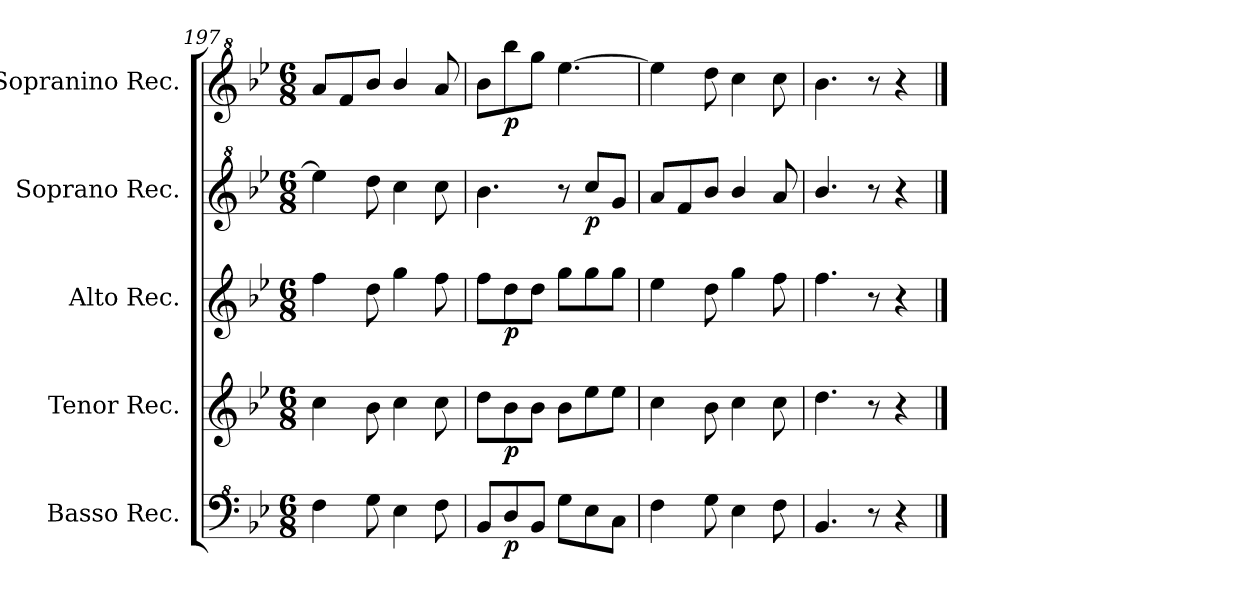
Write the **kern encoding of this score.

**kern	**dynam	**kern	**dynam	**kern	**dynam	**kern	**dynam	**kern	**dynam
*part5	*part5	*part4	*part4	*part3	*part3	*part2	*part2	*part1	*part1
*staff5	*staff5	*staff4	*staff4	*staff3	*staff3	*staff2	*staff2	*staff1	*staff1
*I"Basso Rec.	*	*I"Tenor Rec.	*	*I"Alto Rec.	*	*I"Soprano Rec.	*	*I"Sopranino Rec.	*
*I'B.	*	*I'T.	*	*I'A.	*	*I'S.	*	*I'Si.	*
*clefF^4	*	*clefG2	*	*clefG2	*	*clefG^2	*	*clefG^2	*
*k[b-e-]	*	*k[b-e-]	*	*k[b-e-]	*	*k[b-e-]	*	*k[b-e-]	*
*M6/8	*	*M6/8	*	*M6/8	*	*M6/8	*	*M6/8	*
=197	=197	=197	=197	=197	=197	=197	=197	=197	=197
4f\	.	4cc\	.	4ff\	.	4eee-\]	.	8aa/L	.
.	.	.	.	.	.	.	.	8ff/	.
8g\	.	8b-\	.	8dd\	.	8ddd\	.	8bb-/J	.
4e-\	.	4cc\	.	4gg\	.	4ccc\	.	4bb-/	.
8f\	.	8cc\	.	8ff\	.	8ccc\	.	8aa/	.
=198	=198	=198	=198	=198	=198	=198	=198	=198	=198
8B-/L	.	8dd\L	.	8ff\L	.	4.bb-\	.	8bb-\L	.
!	!LO:DY:b	!	!LO:DY:b	!	!LO:DY:b	!	!	!	!LO:DY:b
8d/	p	8b-\	p	8dd\	p	.	.	8bbb-\	p
8B-/J	.	8b-\J	.	8dd\J	.	.	.	8ggg\J	.
8g\L	.	8b-\L	.	8gg\L	.	8r	.	[4.eee-\	.
!	!	!	!	!	!	!	!LO:DY:b	!	!
8e-\	.	8ee-\	.	8gg\	.	8ccc/L	p	.	.
8c\J	.	8ee-\J	.	8gg\J	.	8gg/J	.	.	.
=199	=199	=199	=199	=199	=199	=199	=199	=199	=199
4f\	.	4cc\	.	4ee-\	.	8aa/L	.	4eee-\]	.
.	.	.	.	.	.	8ff/	.	.	.
8g\	.	8b-\	.	8dd\	.	8bb-/J	.	8ddd\	.
4e-\	.	4cc\	.	4gg\	.	4bb-/	.	4ccc\	.
8f\	.	8cc\	.	8ff\	.	8aa/	.	8ccc\	.
=200	=200	=200	=200	=200	=200	=200	=200	=200	=200
4.B-/	.	4.dd\	.	4.ff\	.	4.bb-/	.	4.bb-\	.
8r	.	8r	.	8r	.	8r	.	8r	.
4r	.	4r	.	4r	.	4r	.	4r	.
==	==	==	==	==	==	==	==	==	==
*-	*-	*-	*-	*-	*-	*-	*-	*-	*-
